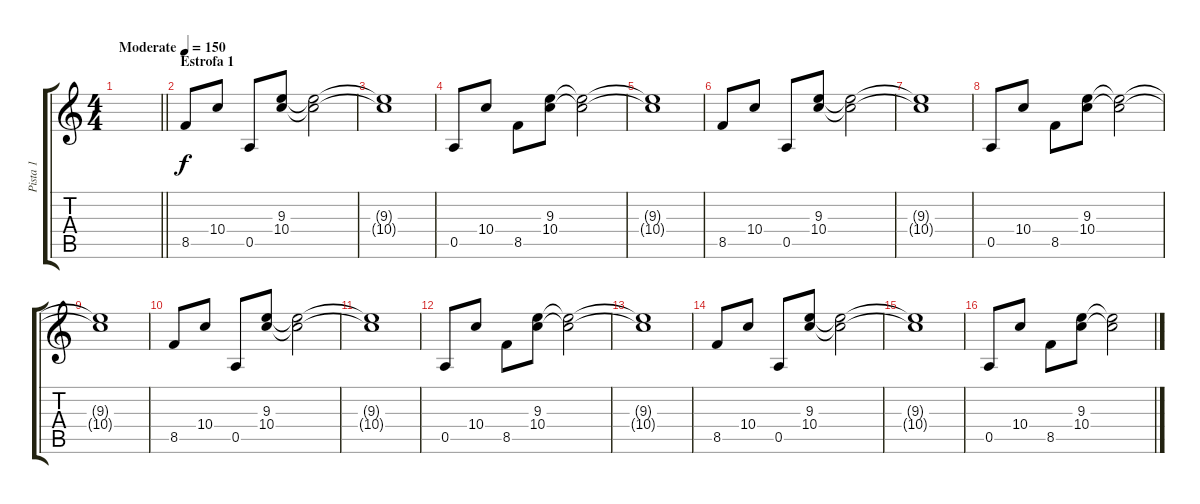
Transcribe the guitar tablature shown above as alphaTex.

\track ("Pista 1" "Pista 1") {instrument overdrivenguitar}
\staff {score tabs}
\tuning (E4 B3 G3 D3 A2 E2) {hide}
\ts (4 4)
\tempo (150 "Moderate")
\clef g2
\barLineRight lightlight
\ks c
|
\section ("" "Estrofa 1")
8.5.8 10.4.8 0.5.8 (9.3 10.4).8 (9.3{t} 10.4{t}).2 |
(9.3{t} 10.4{t}).1 |
0.5.8 10.4.8 8.5.8 (9.3 10.4).8 (9.3{t} 10.4{t}).2 |
(9.3{t} 10.4{t}).1 |
8.5.8 10.4.8 0.5.8 (9.3 10.4).8 (9.3{t} 10.4{t}).2 |
(9.3{t} 10.4{t}).1 |
0.5.8 10.4.8 8.5.8 (9.3 10.4).8 (9.3{t} 10.4{t}).2 |
(9.3{t} 10.4{t}).1 |
8.5.8 10.4.8 0.5.8 (9.3 10.4).8 (9.3{t} 10.4{t}).2 |
(9.3{t} 10.4{t}).1 |
0.5.8 10.4.8 8.5.8 (9.3 10.4).8 (9.3{t} 10.4{t}).2 |
(9.3{t} 10.4{t}).1 |
8.5.8 10.4.8 0.5.8 (9.3 10.4).8 (9.3{t} 10.4{t}).2 |
(9.3{t} 10.4{t}).1 |
0.5.8 10.4.8 8.5.8 (9.3 10.4).8 (9.3{t} 10.4{t}).2
